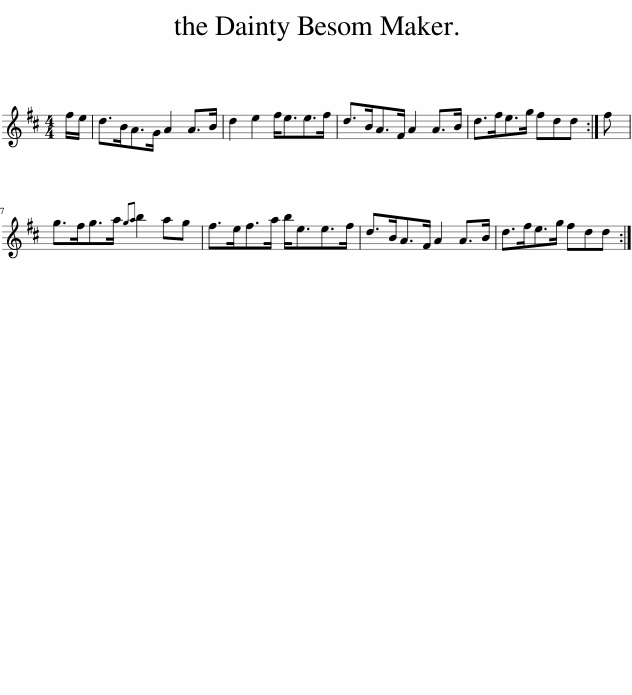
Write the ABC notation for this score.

X:1
L:1/8
M:4/4
I:linebreak $
K:D
V:1 treble
V:1
 f/e/ | d>BA>G A2 A>B | d2 e2 f<ee>f | d>BA>F A2 A>B | d>fe>g fdd :| %5
 f |$ g>fg>a{ga} b2 ag | f>ef>a b<ee>f | d>BA>F A2 A>B | d>fe>g fdd :| %10
